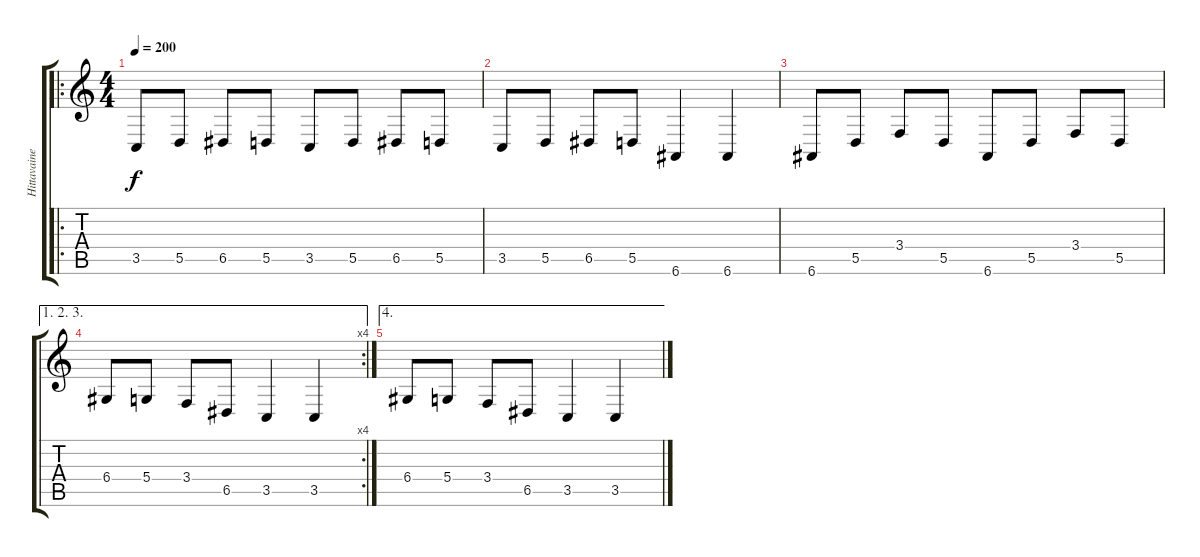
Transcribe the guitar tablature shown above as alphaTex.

\track ("Hittavainen" "Hittavaine") {instrument violin}
\staff {score tabs}
\tuning (E4 B3 G3 D3 A2 E2) {hide}
\ro
\ts (4 4)
\tempo 200
\clef g2
\ks c
3.5.8{dy f} 5.5.8 6.5.8 5.5.8 3.5.8 5.5.8 6.5.8 5.5.8 |
3.5.8 5.5.8 6.5.8 5.5.8 6.6.4 6.6.4 |
6.6.8 5.5.8 3.4.8 5.5.8 6.6.8 5.5.8 3.4.8 5.5.8 |
\ae (1 2 3)
\rc 4
6.4.8 5.4.8 3.4.8 6.5.8 3.5.4 3.5.4 |
\ae 4
6.4.8 5.4.8 3.4.8 6.5.8 3.5.4 3.5.4
